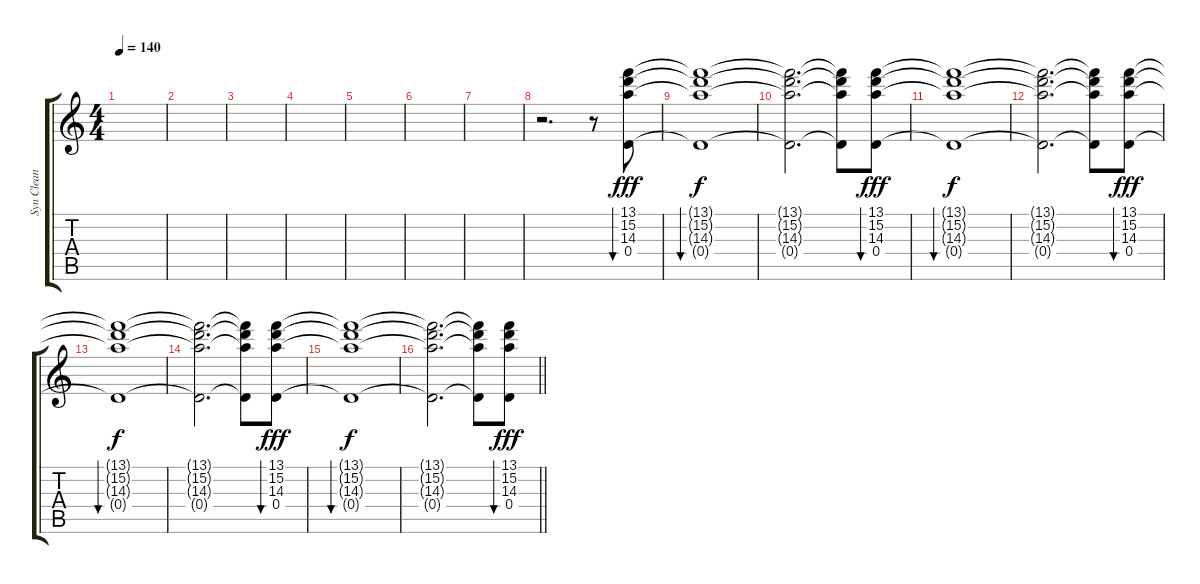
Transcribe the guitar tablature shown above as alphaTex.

\track ("Syn Clean" "Syn Clean") {instrument electricguitarclean}
\staff {score tabs}
\tuning (E4 B3 G3 D3 A2 D2) {hide}
\ts (4 4)
\tempo 140
\clef g2
\ks c
|
|
|
|
|
|
|
r.2{d} r.8 (13.1 15.2 14.3 0.4).8{bu 480 dy fff} |
(13.1{t} 15.2{t} 14.3{t} 0.4{t}).1{bu 480 dy f} |
(13.1{t} 15.2{t} 14.3{t} 0.4{t}).2{d} (13.1{t} 15.2{t} 14.3{t} 0.4{t}).8 (13.1 15.2 14.3 0.4).8{bu 480 dy fff} |
(13.1{t} 15.2{t} 14.3{t} 0.4{t}).1{bu 480 dy f} |
(13.1{t} 15.2{t} 14.3{t} 0.4{t}).2{d} (13.1{t} 15.2{t} 14.3{t} 0.4{t}).8 (13.1 15.2 14.3 0.4).8{bu 480 dy fff} |
(13.1{t} 15.2{t} 14.3{t} 0.4{t}).1{bu 480 dy f} |
(13.1{t} 15.2{t} 14.3{t} 0.4{t}).2{d} (13.1{t} 15.2{t} 14.3{t} 0.4{t}).8 (13.1 15.2 14.3 0.4).8{bu 480 dy fff} |
(13.1{t} 15.2{t} 14.3{t} 0.4{t}).1{bu 480 dy f} |
\barLineRight lightlight
(13.1{t} 15.2{t} 14.3{t} 0.4{t}).2{d} (13.1{t} 15.2{t} 14.3{t} 0.4{t}).8 (13.1 15.2 14.3 0.4).8{bu 480 dy fff}
